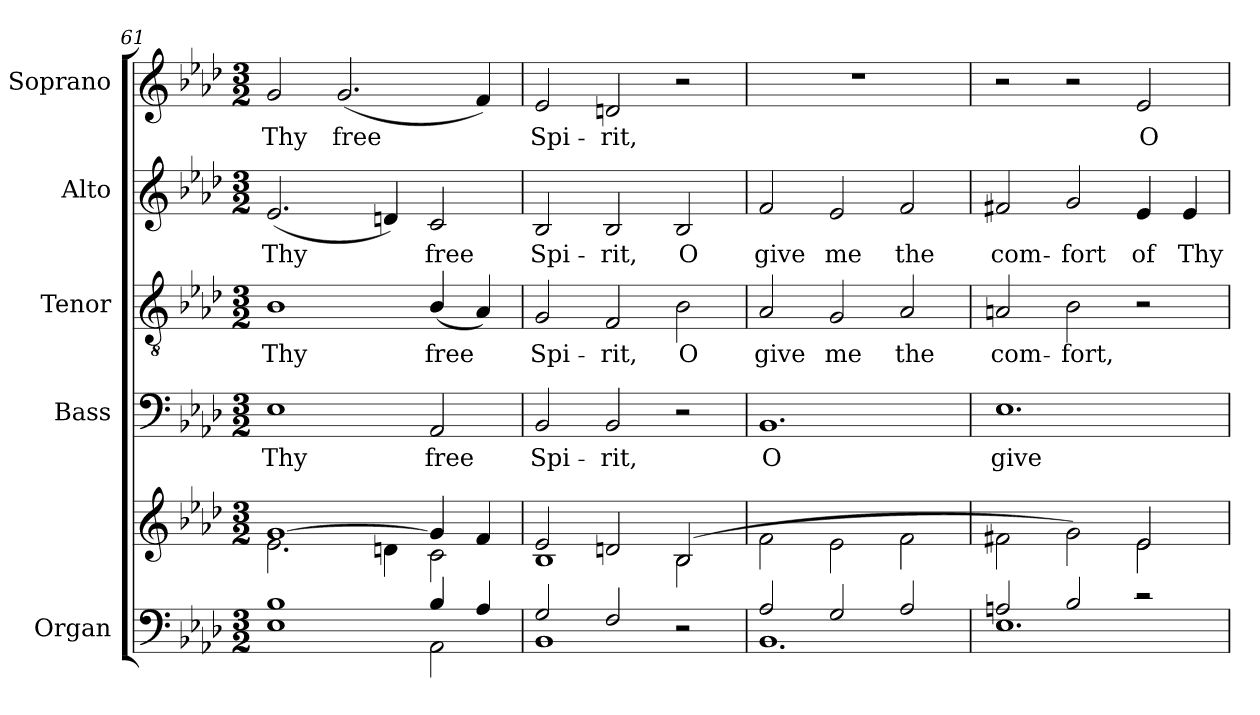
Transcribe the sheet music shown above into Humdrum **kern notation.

**kern	**kern	**kern	**text	**kern	**text	**kern	**text	**kern	**text
*part5	*part5	*part4	*part4	*part3	*part3	*part2	*part2	*part1	*part1
*staff6	*staff5	*staff4	*staff4	*staff3	*staff3	*staff2	*staff2	*staff1	*staff1
*I"Organ	*	*I"Bass	*	*I"Tenor	*	*I"Alto	*	*I"Soprano	*
*I'Org.	*	*I'B.	*	*I'T.	*	*I'A.	*	*I'S.	*
*clefF4	*clefG2	*clefF4	*	*clefGv2	*	*clefG2	*	*clefG2	*
*	*	*	*	*ITrd7c12	*	*	*	*	*
*k[b-e-a-d-]	*k[b-e-a-d-]	*k[b-e-a-d-]	*	*k[b-e-a-d-]	*	*k[b-e-a-d-]	*	*k[b-e-a-d-]	*
*A-:	*A-:	*A-:	*	*A-:	*	*A-:	*	*A-:	*
*M3/2	*M3/2	*M3/2	*	*M3/2	*	*M3/2	*	*M3/2	*
=61	=61	=61	=61	=61	=61	=61	=61	=61	=61
*^	*^	*	*	*	*	*	*	*	*
!	!	!	!	!	!LO:LY:b:color=#000000	!	!	!	!	!	!
!	!	!	!	!	!	!	!LO:LY:b:color=#000000	!	!	!	!
!	!	!	!	!	!	!	!	!	!LO:LY:b:color=#000000	!	!
!	!	!	!	!	!	!	!	!	!	!	!LO:LY:b:color=#000000
1E-i 1B-i	1ryy	[>1gi	2.e-i\	1E-i	Thy	1BB-i	Thy	(2.e-i/	Thy	2gi/	Thy
!	!	!	!	!	!	!	!	!	!	!	!LO:LY:b:color=#000000
.	.	.	.	.	.	.	.	.	.	(2.gi/	free
.	.	.	4dni\	.	.	.	.	4dni/)	.	.	.
!	!	!	!	!	!LO:LY:b:color=#000000	!	!	!	!	!	!
!	!	!	!	!	!	!	!LO:LY:b:color=#000000	!	!	!	!
!	!	!	!	!	!	!	!	!	!LO:LY:b:color=#000000	!	!
4B-i/	2AA-i\	4gi/]	2ci\	2AA-i/	free	(4BB-i/	free	2ci/	free	.	.
4A-i/	.	4fi/	.	.	.	4AA-i/)	.	.	.	4fi/)	.
=62	=62	=62	=62	=62	=62	=62	=62	=62	=62	=62	=62
!	!	!	!	!	!LO:LY:b:color=#000000	!	!	!	!	!	!
!	!	!	!	!	!	!	!LO:LY:b:color=#000000	!	!	!	!
!	!	!	!	!	!	!	!	!	!LO:LY:b:color=#000000	!	!
!	!	!	!	!	!	!	!	!	!	!	!LO:LY:b:color=#000000
2Gi/	1BB-i	2e-i/	1B-i	2BB-i/	Spi-	2GGi/	Spi-	2B-i/	Spi-	2e-i/	Spi-
!	!	!	!	!	!LO:LY:b:color=#000000	!	!	!	!	!	!
!	!	!	!	!	!	!	!LO:LY:b:color=#000000	!	!	!	!
!	!	!	!	!	!	!	!	!	!LO:LY:b:color=#000000	!	!
!	!	!	!	!	!	!	!	!	!	!	!LO:LY:b:color=#000000
2Fi/	.	2dni/	.	2BB-i/	-rit,	2FFi/	-rit,	2B-i/	-rit,	2dni/	-rit,
!	!	!	!	!	!	!	!LO:LY:b:color=#000000	!	!	!	!
!	!	!	!	!	!	!	!	!	!LO:LY:b:color=#000000	!	!
2r	2ryy	(2B-i/	2B-i\	2r	.	2BB-i\	O	2B-i/	O	2r	.
*	*	*v	*v	*	*	*	*	*	*	*	*
=63	=63	=63	=63	=63	=63	=63	=63	=63	=63	=63
*	*	*^	*	*	*	*	*	*	*	*
!	!	!	!	!	!LO:LY:b:color=#000000	!	!	!	!	!	!
*	*	*v	*v	*	*	*	*	*	*	*	*
*	*	*^	*	*	*	*	*	*	*	*
!	!	!	!	!	!	!	!LO:LY:b:color=#000000	!	!	!	!
*	*	*v	*v	*	*	*	*	*	*	*	*
*	*	*^	*	*	*	*	*	*	*	*
!	!	!	!	!	!	!	!	!	!LO:LY:b:color=#000000	!LO:N:vis=1	!
*	*	*v	*v	*	*	*	*	*	*	*	*
2A-i/	1.BB-i	2fi\	1.BB-i	O	2AA-i/	give	2fi/	give	1.r	.
!	!	!	!	!	!	!LO:LY:b:color=#000000	!	!	!	!
!	!	!	!	!	!	!	!	!LO:LY:b:color=#000000	!	!
2Gi/	.	2e-i\	.	.	2GGi/	me	2e-i/	me	.	.
!	!	!	!	!	!	!LO:LY:b:color=#000000	!	!	!	!
!	!	!	!	!	!	!	!	!LO:LY:b:color=#000000	!	!
2A-i/	.	2fi\	.	.	2AA-i/	the	2fi/	the	.	.
=64	=64	=64	=64	=64	=64	=64	=64	=64	=64	=64
*	*	*^	*	*	*	*	*	*	*	*
!	!	!	!	!	!LO:LY:b:color=#000000	!	!	!	!	!	!
!	!	!	!	!	!	!	!LO:LY:b:color=#000000	!	!	!	!
!	!	!	!	!	!	!	!	!	!LO:LY:b:color=#000000	!	!
2Ani/	1.E-i	2f#Xi\	1ryy	1.E-i	give	2AAni/	com-	2f#Xi/	com-	2r	.
!	!	!	!	!	!	!	!LO:LY:b:color=#000000	!	!	!	!
!	!	!	!	!	!	!	!	!	!LO:LY:b:color=#000000	!	!
2B-i/	.	2gi\)	.	.	.	2BB-i\	-fort,	2gi/	-fort	2r	.
!	!	!	!	!	!	!	!	!	!LO:LY:b:color=#000000	!	!
!	!	!	!	!	!	!	!	!	!	!	!LO:LY:b:color=#000000
2r	.	2e-i/	2e-i\	.	.	2r	.	4e-i/	of	2e-i/	O
!	!	!	!	!	!	!	!	!	!LO:LY:b:color=#000000	!	!
.	.	.	.	.	.	.	.	4e-i/	Thy	.	.
*v	*v	*	*	*	*	*	*	*	*	*	*
*	*v	*v	*	*	*	*	*	*	*	*
=	=	=	=	=	=	=	=	=	=
*-	*-	*-	*-	*-	*-	*-	*-	*-	*-
